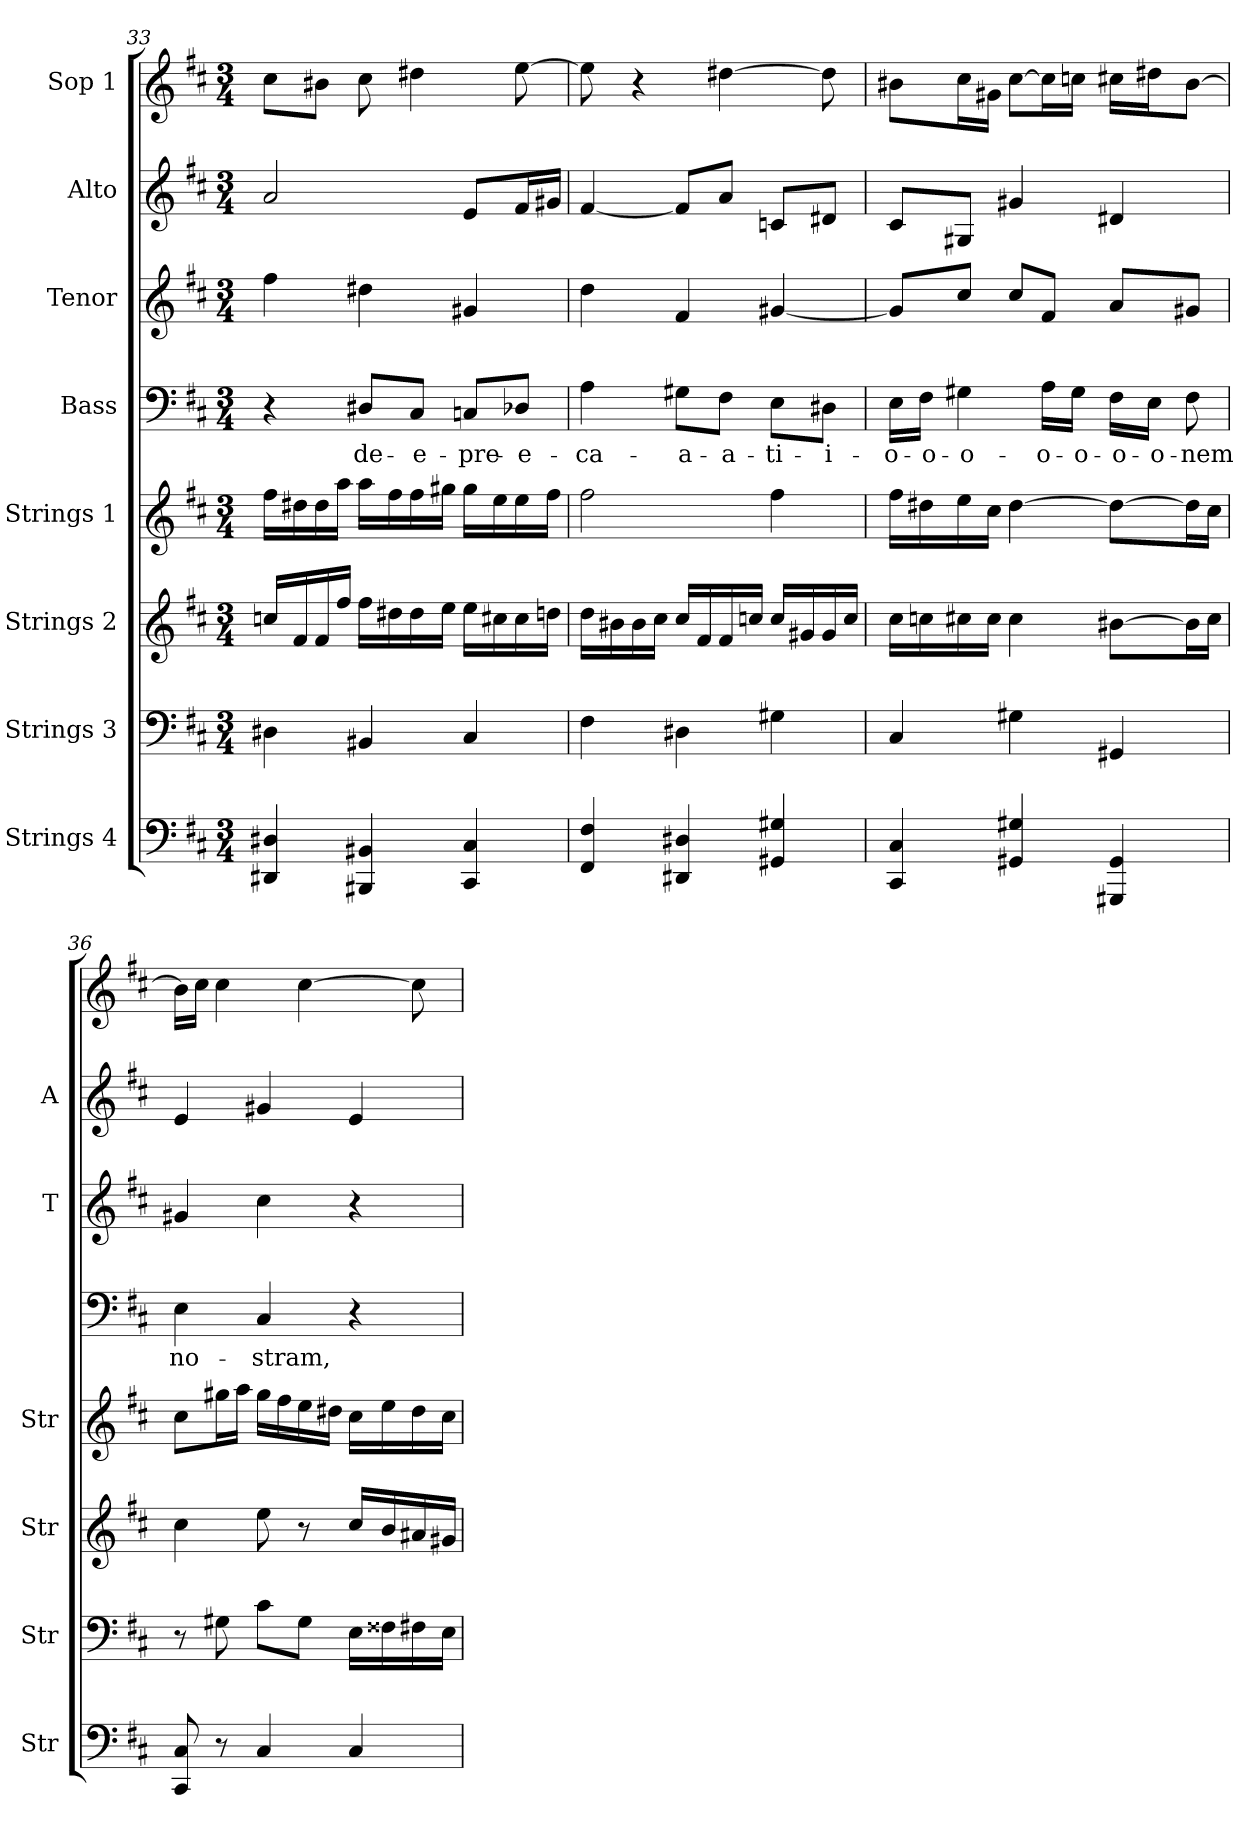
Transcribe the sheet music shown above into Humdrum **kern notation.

**kern	**kern	**kern	**kern	**kern	**text	**kern	**kern	**kern
*part8	*part7	*part6	*part5	*part4	*part4	*part3	*part2	*part1
*staff8	*staff7	*staff6	*staff5	*staff4	*staff4	*staff3	*staff2	*staff1
*I"Strings 4	*I"Strings 3	*I"Strings 2	*I"Strings 1	*I"Bass	*	*I"Tenor	*I"Alto	*I"Sop 1
*I'Str	*I'Str	*I'Str	*I'Str	*	*	*I'T	*I'A	*
*clefF4	*clefF4	*clefG2	*clefG2	*clefF4	*	*clefG2	*clefG2	*clefG2
*k[f#c#]	*k[f#c#]	*k[f#c#]	*k[f#c#]	*k[f#c#]	*	*k[f#c#]	*k[f#c#]	*k[f#c#]
*D:	*D:	*D:	*D:	*D:	*	*D:	*D:	*D:
*M3/4	*M3/4	*M3/4	*M3/4	*M3/4	*	*M3/4	*M3/4	*M3/4
=33	=33	=33	=33	=33	=33	=33	=33	=33
4DD#X/ 4D#X/	4D#X\	16ccn/LL	16ff#\LL	4r	.	4ff#\	2a/	8cc#\L
.	.	16f#/	16dd#X\	.	.	.	.	.
.	.	16f#/	16dd#\	.	.	.	.	8b#X\J
.	.	16ff#/JJ	16aa\JJ	.	.	.	.	.
4BBB#X/ 4BB#X/	4BB#X/	16ff#\LL	16aa\LL	8D#X/L	de-	4dd#X\	.	8cc#\
.	.	16dd#X\	16ff#\	.	.	.	.	.
.	.	16dd#\	16ff#\	8C#/J	-e-	.	.	4dd#X\
.	.	16ee\JJ	16gg#X\JJ	.	.	.	.	.
4CC#/ 4C#/	4C#/	16ee\LL	16gg#\LL	8Cn/L	-pre-	4g#X/	8e/L	.
.	.	16cc#X\	16ee\	.	.	.	.	.
.	.	16cc#\	16ee\	8D-X/J	-e-	.	16f#/L	[8ee\
.	.	16ddn\JJ	16ff#\JJ	.	.	.	16g#X/JJ	.
=34	=34	=34	=34	=34	=34	=34	=34	=34
4FF#/ 4F#/	4F#\	16dd\LL	2ff#\	4A\	-ca-	4dd\	[4f#/	8ee\]
.	.	16b#X\	.	.	.	.	.	.
.	.	16b#\	.	.	.	.	.	4r
.	.	16cc#\JJ	.	.	.	.	.	.
4DD#X/ 4D#X/	4D#X\	16cc#/LL	.	8G#X\L	-a-	4f#/	8f#/L]	.
.	.	16f#/	.	.	.	.	.	.
.	.	16f#/	.	8F#\J	-a-	.	8a/J	[4dd#X\
.	.	16ccn/JJ	.	.	.	.	.	.
4GG#X/ 4G#X/	4G#X\	16cc/LL	4ff#\	8E\L	-ti-	[4g#X/	8cn/L	.
.	.	16g#X/	.	.	.	.	.	.
.	.	16g#/	.	8D#X\J	-i-	.	8d#X/J	8dd#\]
.	.	16cc/JJ	.	.	.	.	.	.
!!LO:LB:g=z
=35	=35	=35	=35	=35	=35	=35	=35	=35
4CC#/ 4C#/	4C#/	16cc#\LL	16ff#\LL	16E\LL	-o-	8g#/L]	8c#/L	8b#X\L
.	.	16ccn\	16dd#X\	16F#\JJ	-o-	.	.	.
.	.	16cc#X\	16ee\	4G#X\	-o-	8cc#/J	8G#X/J	16cc#\L
.	.	16cc#\JJ	16cc#\JJ	.	.	.	.	16g#X\JJ
4GG#X/ 4G#X/	4G#X\	4cc#\	[4dd#\	.	.	8cc#/L	4g#X/	[8cc#\L
.	.	.	.	16A\LL	-o-	8f#/J	.	16cc#\L]
.	.	.	.	16G#\JJ	-o-	.	.	16ccn\JJ
4GGG#X/ 4GG#/	4GG#X/	[8b#X\L	8dd#\L_	16F#\LL	-o-	8a/L	4d#X/	16cc#X\LL
.	.	.	.	16E\JJ	-o-	.	.	16dd#X\J
.	.	16b#\L]	16dd#\L]	8F#\	-nem	8g#X/J	.	[8b#\J
.	.	16cc#\JJ	16cc#\JJ	.	.	.	.	.
=36	=36	=36	=36	=36	=36	=36	=36	=36
8CC#/ 8C#/	8r	4cc#\	8cc#\L	4E\	no-	4g#X/	4e/	16b#\LL]
.	.	.	.	.	.	.	.	16cc#\JJ
8r	8G#X\	.	16gg#X\L	.	.	.	.	4cc#\
.	.	.	16aa\JJ	.	.	.	.	.
4C#/	8c#\L	8ee\	16gg#\LL	4C#/	-stram,	4cc#\	4g#X/	.
.	.	.	16ff#\	.	.	.	.	.
.	8G#\J	8r	16ee\	.	.	.	.	[4cc#\
.	.	.	16dd#X\JJ	.	.	.	.	.
4C#/	16E\LL	16cc#/LL	16cc#\LL	4r	.	4r	4e/	.
.	16F##X\	16b/	16ee\	.	.	.	.	.
.	16F#X\	16a#X/	16dd#\	.	.	.	.	8cc#\]
.	16E\JJ	16g#X/JJ	16cc#\JJ	.	.	.	.	.
=	=	=	=	=	=	=	=	=
*-	*-	*-	*-	*-	*-	*-	*-	*-
